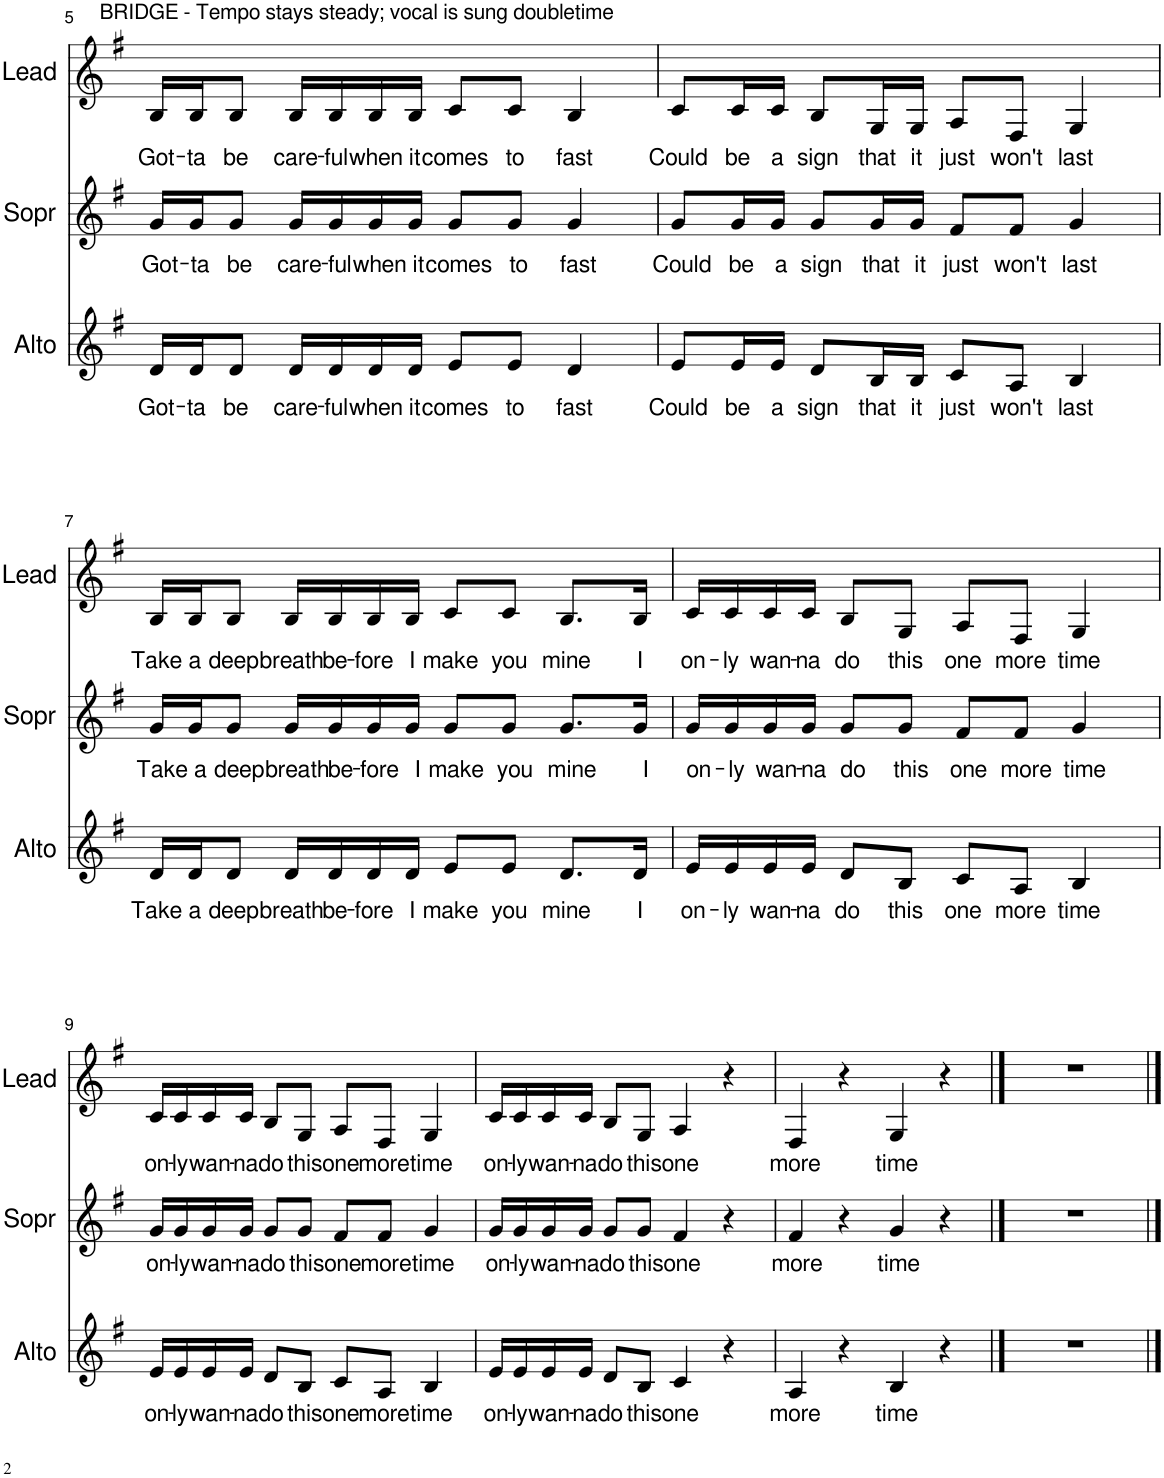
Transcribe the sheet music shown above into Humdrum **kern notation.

**kern	**text	**kern	**text	**kern	**text
*part3	*part3	*part2	*part2	*part1	*part1
*staff3	*staff3	*staff2	*staff2	*staff1	*staff1
*I"Alto	*	*I"Soprano	*	*I"Lead Vocal	*
*I'Alto	*	*I'Sopr	*	*I'Lead	*
!!LO:PB:g=z
*clefG2	*	*clefG2	*	*clefG2	*
*k[f#]	*	*k[f#]	*	*k[f#]	*
*M4/4	*	*M4/4	*	*M4/4	*
=5	=5	=5	=5	=5	=5
!	!	!	!	!LO:TX:a:t=BRIDGE - Tempo stays steady; vocal is sung doubletime	!
!	!LO:LY:b	!	!LO:LY:b	!	!LO:LY:b
16d/LL	Got-	16g/LL	Got-	16B/LL	Got-
!	!LO:LY:b	!	!LO:LY:b	!	!LO:LY:b
16d/J	-ta	16g/J	-ta	16B/J	-ta
!	!LO:LY:b	!	!LO:LY:b	!	!LO:LY:b
8d/J	be	8g/J	be	8B/J	be
!	!LO:LY:b	!	!LO:LY:b	!	!LO:LY:b
16d/LL	care-	16g/LL	care-	16B/LL	care-
!	!LO:LY:b	!	!LO:LY:b	!	!LO:LY:b
16d/	-ful	16g/	-ful	16B/	-ful
!	!LO:LY:b	!	!LO:LY:b	!	!LO:LY:b
16d/	when	16g/	when	16B/	when
!	!LO:LY:b	!	!LO:LY:b	!	!LO:LY:b
16d/JJ	it	16g/JJ	it	16B/JJ	it
!	!LO:LY:b	!	!LO:LY:b	!	!LO:LY:b
8e/L	comes	8g/L	comes	8c/L	comes
!	!LO:LY:b	!	!LO:LY:b	!	!LO:LY:b
8e/J	to	8g/J	to	8c/J	to
!	!LO:LY:b	!	!LO:LY:b	!	!LO:LY:b
4d/	fast	4g/	fast	4B/	fast
=6	=6	=6	=6	=6	=6
!	!LO:LY:b	!	!LO:LY:b	!	!LO:LY:b
8e/L	Could	8g/L	Could	8c/L	Could
!	!LO:LY:b	!	!LO:LY:b	!	!LO:LY:b
16e/L	be	16g/L	be	16c/L	be
!	!LO:LY:b	!	!LO:LY:b	!	!LO:LY:b
16e/JJ	a	16g/JJ	a	16c/JJ	a
!	!LO:LY:b	!	!LO:LY:b	!	!LO:LY:b
8d/L	sign	8g/L	sign	8B/L	sign
!	!LO:LY:b	!	!LO:LY:b	!	!LO:LY:b
16B/L	that	16g/L	that	16G/L	that
!	!LO:LY:b	!	!LO:LY:b	!	!LO:LY:b
16B/JJ	it	16g/JJ	it	16G/JJ	it
!	!LO:LY:b	!	!LO:LY:b	!	!LO:LY:b
8c/L	just	8f#/L	just	8A/L	just
!	!LO:LY:b	!	!LO:LY:b	!	!LO:LY:b
8A/J	won't	8f#/J	won't	8F#/J	won't
!	!LO:LY:b	!	!LO:LY:b	!	!LO:LY:b
4B/	last	4g/	last	4G/	last
!!LO:LB:g=z
=7	=7	=7	=7	=7	=7
!	!LO:LY:b	!	!LO:LY:b	!	!LO:LY:b
16d/LL	Take	16g/LL	Take	16B/LL	Take
!	!LO:LY:b	!	!LO:LY:b	!	!LO:LY:b
16d/J	a	16g/J	a	16B/J	a
!	!LO:LY:b	!	!LO:LY:b	!	!LO:LY:b
8d/J	deep	8g/J	deep	8B/J	deep
!	!LO:LY:b	!	!LO:LY:b	!	!LO:LY:b
16d/LL	breath	16g/LL	breath	16B/LL	breath
!	!LO:LY:b	!	!LO:LY:b	!	!LO:LY:b
16d/	be-	16g/	be-	16B/	be-
!	!LO:LY:b	!	!LO:LY:b	!	!LO:LY:b
16d/	-fore	16g/	-fore	16B/	-fore
!	!LO:LY:b	!	!LO:LY:b	!	!LO:LY:b
16d/JJ	I	16g/JJ	I	16B/JJ	I
!	!LO:LY:b	!	!LO:LY:b	!	!LO:LY:b
8e/L	make	8g/L	make	8c/L	make
!	!LO:LY:b	!	!LO:LY:b	!	!LO:LY:b
8e/J	you	8g/J	you	8c/J	you
!	!LO:LY:b	!	!LO:LY:b	!	!LO:LY:b
8.d/L	mine	8.g/L	mine	8.B/L	mine
!	!LO:LY:b	!	!LO:LY:b	!	!LO:LY:b
16d/Jk	I	16g/Jk	I	16B/Jk	I
=8	=8	=8	=8	=8	=8
!	!LO:LY:b	!	!LO:LY:b	!	!LO:LY:b
16e/LL	on-	16g/LL	on-	16c/LL	on-
!	!LO:LY:b	!	!LO:LY:b	!	!LO:LY:b
16e/	-ly	16g/	-ly	16c/	-ly
!	!LO:LY:b	!	!LO:LY:b	!	!LO:LY:b
16e/	wan-	16g/	wan-	16c/	wan-
!	!LO:LY:b	!	!LO:LY:b	!	!LO:LY:b
16e/JJ	-na	16g/JJ	-na	16c/JJ	-na
!	!LO:LY:b	!	!LO:LY:b	!	!LO:LY:b
8d/L	do	8g/L	do	8B/L	do
!	!LO:LY:b	!	!LO:LY:b	!	!LO:LY:b
8B/J	this	8g/J	this	8G/J	this
!	!LO:LY:b	!	!LO:LY:b	!	!LO:LY:b
8c/L	one	8f#/L	one	8A/L	one
!	!LO:LY:b	!	!LO:LY:b	!	!LO:LY:b
8A/J	more	8f#/J	more	8F#/J	more
!	!LO:LY:b	!	!LO:LY:b	!	!LO:LY:b
4B/	time	4g/	time	4G/	time
!!LO:LB:g=z
=9	=9	=9	=9	=9	=9
!	!LO:LY:b	!	!LO:LY:b	!	!LO:LY:b
16e/LL	on-	16g/LL	on-	16c/LL	on-
!	!LO:LY:b	!	!LO:LY:b	!	!LO:LY:b
16e/	-ly	16g/	-ly	16c/	-ly
!	!LO:LY:b	!	!LO:LY:b	!	!LO:LY:b
16e/	wan-	16g/	wan-	16c/	wan-
!	!LO:LY:b	!	!LO:LY:b	!	!LO:LY:b
16e/JJ	-na	16g/JJ	-na	16c/JJ	-na
!	!LO:LY:b	!	!LO:LY:b	!	!LO:LY:b
8d/L	do	8g/L	do	8B/L	do
!	!LO:LY:b	!	!LO:LY:b	!	!LO:LY:b
8B/J	this	8g/J	this	8G/J	this
!	!LO:LY:b	!	!LO:LY:b	!	!LO:LY:b
8c/L	one	8f#/L	one	8A/L	one
!	!LO:LY:b	!	!LO:LY:b	!	!LO:LY:b
8A/J	more	8f#/J	more	8F#/J	more
!	!LO:LY:b	!	!LO:LY:b	!	!LO:LY:b
4B/	time	4g/	time	4G/	time
=10	=10	=10	=10	=10	=10
!	!LO:LY:b	!	!LO:LY:b	!	!LO:LY:b
16e/LL	on-	16g/LL	on-	16c/LL	on-
!	!LO:LY:b	!	!LO:LY:b	!	!LO:LY:b
16e/	-ly	16g/	-ly	16c/	-ly
!	!LO:LY:b	!	!LO:LY:b	!	!LO:LY:b
16e/	wan-	16g/	wan-	16c/	wan-
!	!LO:LY:b	!	!LO:LY:b	!	!LO:LY:b
16e/JJ	-na	16g/JJ	-na	16c/JJ	-na
!	!LO:LY:b	!	!LO:LY:b	!	!LO:LY:b
8d/L	do	8g/L	do	8B/L	do
!	!LO:LY:b	!	!LO:LY:b	!	!LO:LY:b
8B/J	this	8g/J	this	8G/J	this
!	!LO:LY:b	!	!LO:LY:b	!	!LO:LY:b
4c/	one	4f#/	one	4A/	one
4r	.	4r	.	4r	.
=11	=11	=11	=11	=11	=11
!	!LO:LY:b	!	!LO:LY:b	!	!LO:LY:b
4A/	more	4f#/	more	4F#/	more
4r	.	4r	.	4r	.
!	!LO:LY:b	!	!LO:LY:b	!	!LO:LY:b
4B/	time	4g/	time	4G/	time
4r	.	4r	.	4r	.
==12	==12	==12	==12	==12	==12
1r	.	1r	.	1r	.
==	==	==	==	==	==
*-	*-	*-	*-	*-	*-
